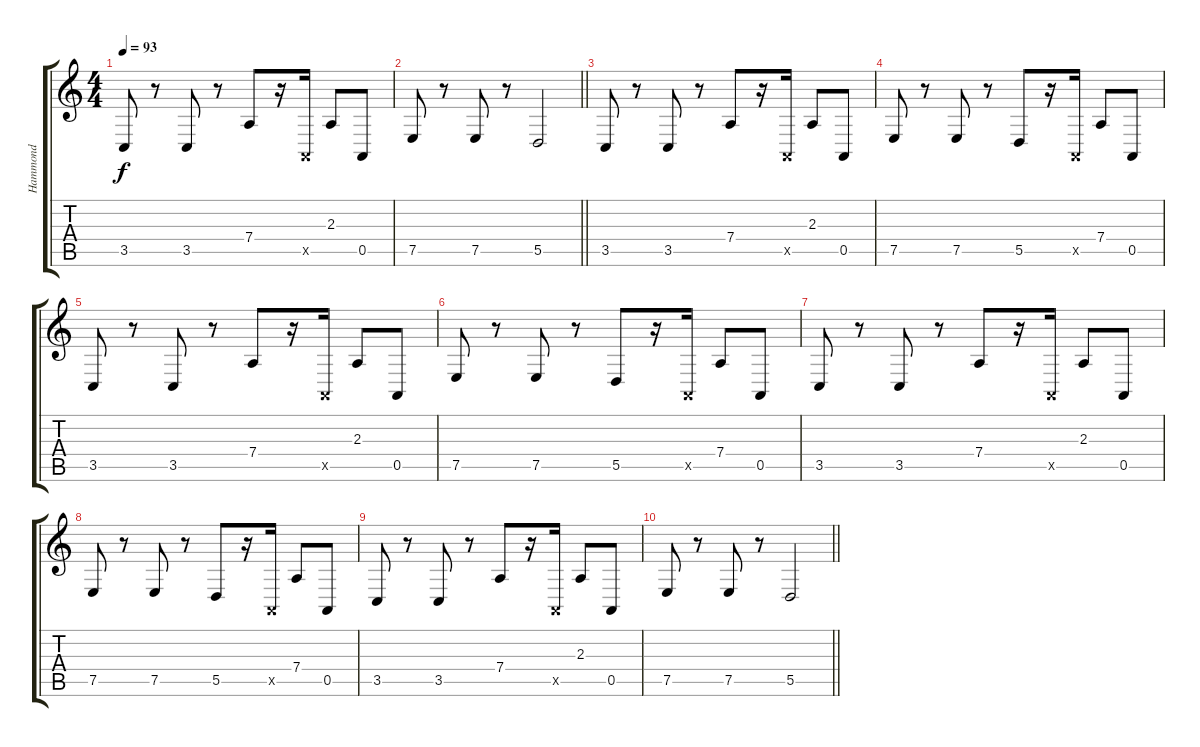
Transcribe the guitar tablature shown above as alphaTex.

\track ("Hammond" "Hammond") {instrument harpsichord}
\staff {score tabs}
\tuning (E4 B3 G3 D3 A2 E2) {hide}
\ts (4 4)
\tempo 93
\clef g2
\ks c
3.5.8{dy f} r.8 3.5.8 r.8 7.4.8 r.16 0.5{x}.16 2.3.8 0.5.8 |
\barLineRight lightlight
7.5.8 r.8 7.5.8 r.8 5.5.2 |
3.5.8{volume 10} r.8 3.5.8 r.8 7.4.8 r.16 0.5{x}.16 2.3.8 0.5.8 |
7.5.8{volume 9} r.8 7.5.8 r.8 5.5.8 r.16 0.5{x}.16 7.4.8 0.5.8 |
3.5.8{volume 8} r.8 3.5.8 r.8 7.4.8 r.16 0.5{x}.16 2.3.8 0.5.8 |
7.5.8{volume 7} r.8 7.5.8 r.8 5.5.8 r.16 0.5{x}.16 7.4.8 0.5.8 |
3.5.8{volume 6} r.8 3.5.8 r.8 7.4.8 r.16 0.5{x}.16 2.3.8 0.5.8 |
7.5.8{volume 4} r.8 7.5.8 r.8 5.5.8 r.16 0.5{x}.16 7.4.8 0.5.8 |
3.5.8{volume 2} r.8 3.5.8 r.8 7.4.8 r.16 0.5{x}.16 2.3.8 0.5.8 |
\barLineRight lightlight
7.5.8{volume 0} r.8 7.5.8 r.8 5.5.2
